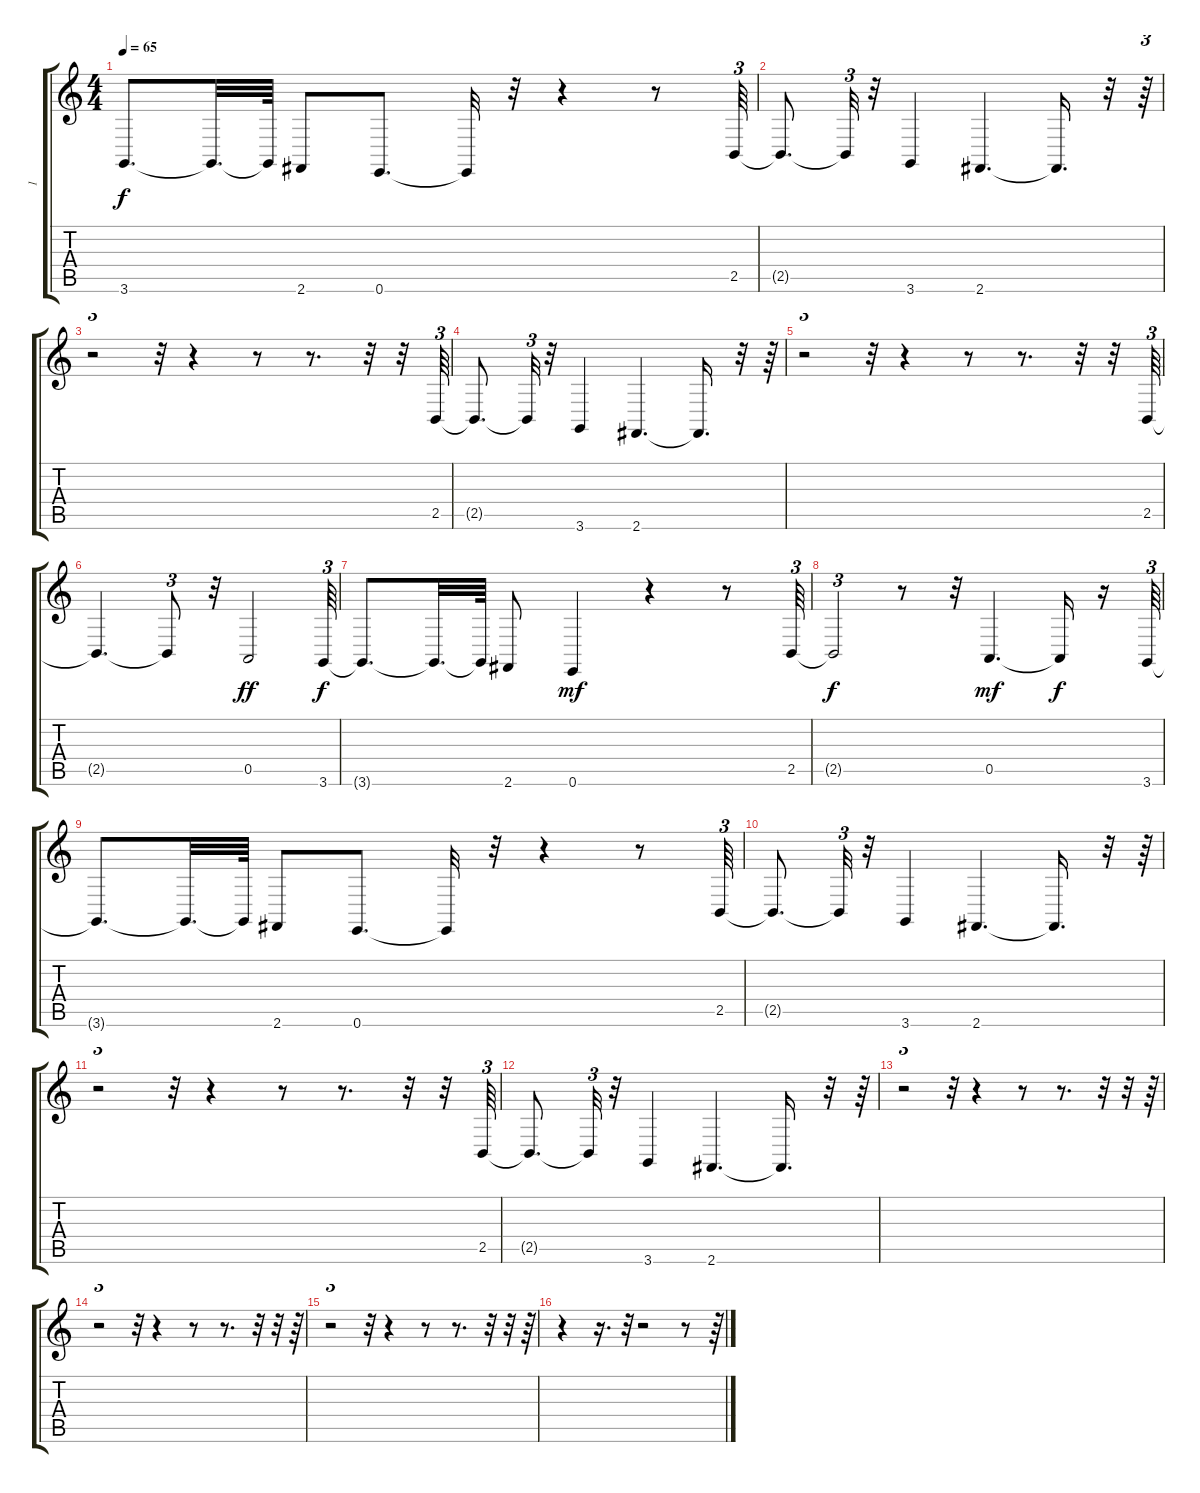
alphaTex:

\track ("1" "1") {instrument piccolo}
\staff {score tabs}
\tuning (E4 B3 G3 D3 A2 E2) {hide}
\ts (4 4)
\tempo 65
\clef g2
\ks c
3.6{t}.8{d dy f} 3.6{t}.32{d} 3.6{t}.64 2.6.8 0.6.8{d} 0.6{t}.32 r.32 r.4 r.8 2.5.64{tu (3 2)} |
2.5{t}.8{d} 2.5{t}.32{tu (3 2)} r.32 3.6.4 2.6.4{d} 2.6{t}.16{d} r.32 r.64{tu (3 2)} |
r.2{tu (3 2)} r.32 r.4 r.8 r.8{d} r.32 r.32 2.5.64{tu (3 2)} |
2.5{t}.8{d} 2.5{t}.32{tu (3 2)} r.32 3.6.4 2.6.4{d} 2.6{t}.16{d} r.32 r.64{tu (3 2)} |
r.2{tu (3 2)} r.32 r.4 r.8 r.8{d} r.32 r.32 2.5.64{tu (3 2)} |
2.5{t}.4{d} 2.5{t}.8{tu (3 2)} r.32 0.5.2{dy ff} 3.6.64{tu (3 2) dy f} |
3.6{t}.8{d} 3.6{t}.32{d} 3.6{t}.64 2.6.8 0.6.4{dy mf} r.4 r.8 2.5.64{tu (3 2)} |
2.5{t}.2{tu (3 2) dy f} r.8 r.32 0.5.4{d dy mf} 0.5{t}.16{dy f} r.16 3.6.64{tu (3 2)} |
3.6{t}.8{d} 3.6{t}.32{d} 3.6{t}.64 2.6.8 0.6.8{d} 0.6{t}.32 r.32 r.4 r.8 2.5.64{tu (3 2)} |
2.5{t}.8{d} 2.5{t}.32{tu (3 2)} r.32 3.6.4 2.6.4{d} 2.6{t}.16{d} r.32 r.64{tu (3 2)} |
r.2{tu (3 2)} r.32 r.4 r.8 r.8{d} r.32 r.32 2.5.64{tu (3 2)} |
2.5{t}.8{d} 2.5{t}.32{tu (3 2)} r.32 3.6.4 2.6.4{d} 2.6{t}.16{d} r.32 r.64{tu (3 2)} |
r.2{tu (3 2)} r.32 r.4 r.8 r.8{d} r.32 r.32 r.64{tu (3 2)} |
r.2{tu (3 2)} r.32 r.4 r.8 r.8{d} r.32 r.32 r.64{tu (3 2)} |
r.2{tu (3 2)} r.32 r.4 r.8 r.8{d} r.32 r.32 r.64{tu (3 2)} |
r.4 r.16{d} r.32{tu (3 2)} r.2 r.8 r.64{tu (3 2)}
